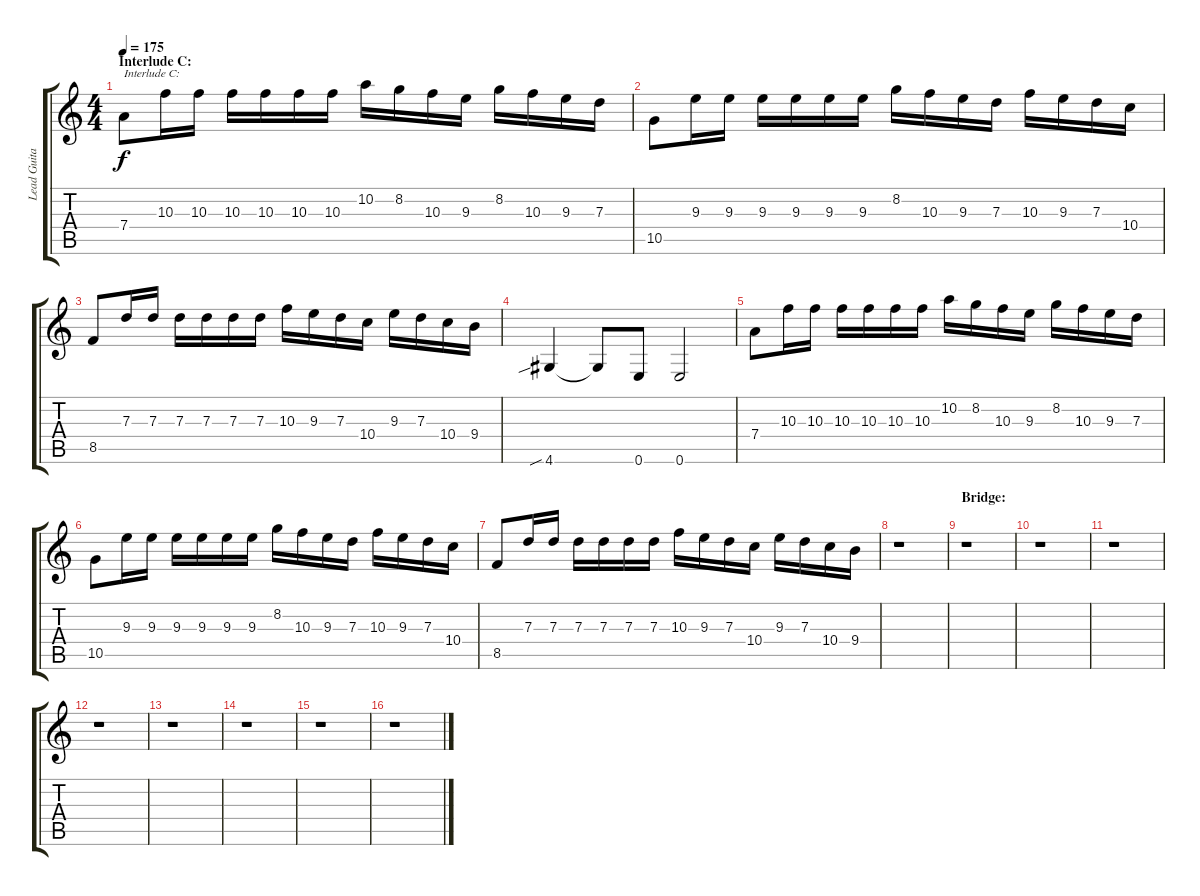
\track ("Lead Guitar I" "Lead Guita") {instrument distortionguitar}
\staff {score tabs}
\tuning (E4 B3 G3 D3 A2 E2) {hide}
\ts (4 4)
\section ("" "Interlude C:")
\tempo 175
\clef g2
\ks c
7.4.8{txt "Interlude C:" dy f} 10.3.16 10.3.16 10.3.16 10.3.16 10.3.16 10.3.16 10.2.16 8.2.16 10.3.16 9.3.16 8.2.16 10.3.16 9.3.16 7.3.16 |
10.5.8 9.3.16 9.3.16 9.3.16 9.3.16 9.3.16 9.3.16 8.2.16 10.3.16 9.3.16 7.3.16 10.3.16 9.3.16 7.3.16 10.4.16 |
8.5.8 7.3.16 7.3.16 7.3.16 7.3.16 7.3.16 7.3.16 10.3.16 9.3.16 7.3.16 10.4.16 9.3.16 7.3.16 10.4.16 9.4.16 |
4.6{sib}.4 4.6{t}.8 0.6.8 0.6.2 |
7.4.8 10.3.16 10.3.16 10.3.16 10.3.16 10.3.16 10.3.16 10.2.16 8.2.16 10.3.16 9.3.16 8.2.16 10.3.16 9.3.16 7.3.16 |
10.5.8 9.3.16 9.3.16 9.3.16 9.3.16 9.3.16 9.3.16 8.2.16 10.3.16 9.3.16 7.3.16 10.3.16 9.3.16 7.3.16 10.4.16 |
8.5.8 7.3.16 7.3.16 7.3.16 7.3.16 7.3.16 7.3.16 10.3.16 9.3.16 7.3.16 10.4.16 9.3.16 7.3.16 10.4.16 9.4.16 |
r.1 |
\section ("" "Bridge:")
r.1 |
r.1 |
r.1 |
r.1 |
r.1 |
r.1 |
r.1 |
r.1
